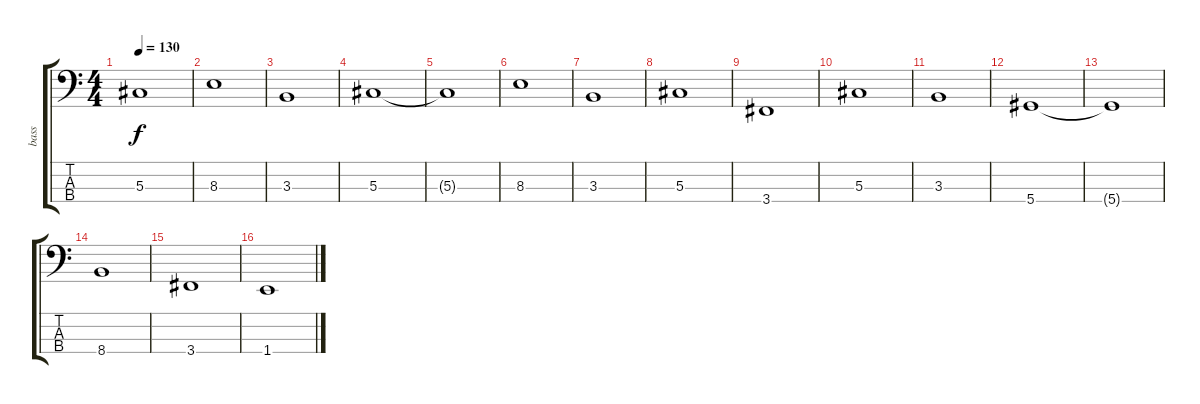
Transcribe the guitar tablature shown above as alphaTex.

\track ("bass" "bass") {instrument synthbass2}
\staff {score tabs}
\tuning (Gb2 Db2 Ab1 Eb1) {hide}
\ts (4 4)
\tempo 130
\clef f4
\ks c
5.3{t}.1{dy f} |
8.3.1 |
3.3.1 |
5.3.1 |
5.3{t}.1 |
8.3.1 |
3.3.1 |
5.3.1 |
3.4.1 |
5.3.1 |
3.3.1 |
5.4.1 |
5.4{t}.1 |
8.4.1 |
3.4.1 |
1.4.1
